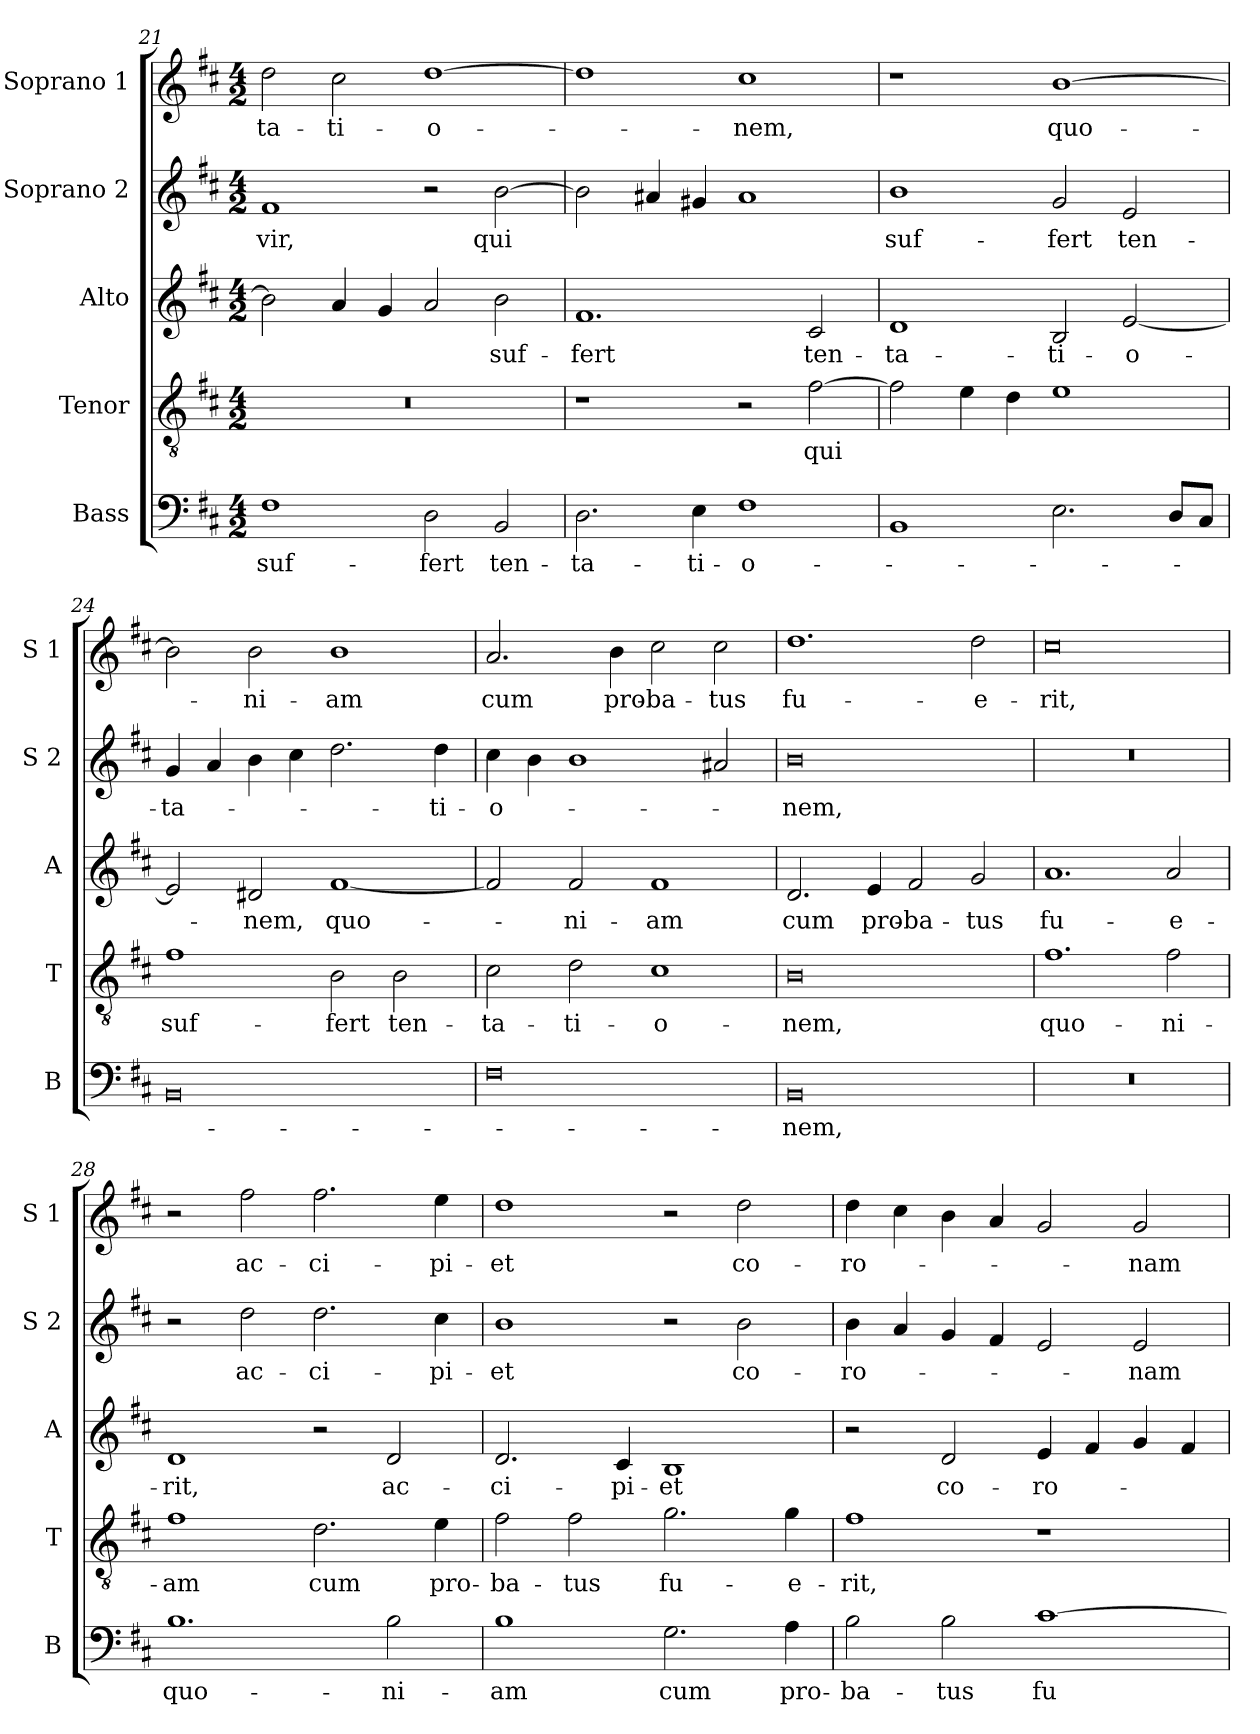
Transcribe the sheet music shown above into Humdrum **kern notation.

**kern	**text	**kern	**text	**kern	**text	**kern	**text	**kern	**text
*part5	*part5	*part4	*part4	*part3	*part3	*part2	*part2	*part1	*part1
*staff5	*staff5	*staff4	*staff4	*staff3	*staff3	*staff2	*staff2	*staff1	*staff1
*I"Bass	*	*I"Tenor	*	*I"Alto	*	*I"Soprano 2	*	*I"Soprano 1	*
*I'B	*	*I'T	*	*I'A	*	*I'S 2	*	*I'S 1	*
*clefF4	*	*clefGv2	*	*clefG2	*	*clefG2	*	*clefG2	*
*k[f#c#]	*	*k[f#c#]	*	*k[f#c#]	*	*k[f#c#]	*	*k[f#c#]	*
*D:	*	*D:	*	*D:	*	*D:	*	*D:	*
*M4/2	*	*M4/2	*	*M4/2	*	*M4/2	*	*M4/2	*
=21	=21	=21	=21	=21	=21	=21	=21	=21	=21
!	!LO:LY:b	!	!	!	!	!	!LO:LY:b	!	!LO:LY:b
1F#	suf-	0r	.	2b\]	.	1f#	vir,	2dd\	-ta-
!	!	!	!	!	!	!	!	!	!LO:LY:b
.	.	.	.	4a/	.	.	.	2cc#\	-ti-
.	.	.	.	4g/	.	.	.	.	.
!	!LO:LY:b	!	!	!	!	!	!	!	!LO:LY:b
2D\	-fert	.	.	2a/	.	2r	.	[1dd	-o-
!	!LO:LY:b	!	!	!	!LO:LY:b	!	!LO:LY:b	!	!
2BB/	ten-	.	.	2b\	suf-	[2b\	qui	.	.
=22	=22	=22	=22	=22	=22	=22	=22	=22	=22
!	!LO:LY:b	!	!	!	!LO:LY:b	!	!	!	!
2.D\	-ta-	1r	.	1.f#	-fert	2b\]	.	1dd]	.
.	.	.	.	.	.	4a#X/	.	.	.
!	!LO:LY:b	!	!	!	!	!	!	!	!
4E\	-ti-	.	.	.	.	4g#X/	.	.	.
!	!LO:LY:b	!	!	!	!	!	!	!	!LO:LY:b
1F#	-o-	2r	.	.	.	1a#	.	1cc#	-nem,
!	!	!	!LO:LY:b	!	!LO:LY:b	!	!	!	!
.	.	[2f#\	qui	2c#/	ten-	.	.	.	.
=23	=23	=23	=23	=23	=23	=23	=23	=23	=23
!	!	!	!	!	!LO:LY:b	!	!LO:LY:b	!	!
1BB	.	2f#\]	.	1d	-ta-	1b	suf-	1r	.
.	.	4e\	.	.	.	.	.	.	.
.	.	4d\	.	.	.	.	.	.	.
!	!	!	!	!	!LO:LY:b	!	!LO:LY:b	!	!LO:LY:b
2.E\	.	1e	.	2B/	-ti-	2g/	-fert	[1b	quo-
!	!	!	!	!	!LO:LY:b	!	!LO:LY:b	!	!
.	.	.	.	[2e/	-o-	2e/	ten-	.	.
8D/L	.	.	.	.	.	.	.	.	.
8C#/J	.	.	.	.	.	.	.	.	.
=24	=24	=24	=24	=24	=24	=24	=24	=24	=24
!	!	!	!LO:LY:b	!	!	!	!LO:LY:b	!	!
0BB	.	1f#	suf-	2e/]	.	4g/	-ta-	2b\]	.
.	.	.	.	.	.	4a/	.	.	.
!	!	!	!	!	!LO:LY:b	!	!	!	!LO:LY:b
.	.	.	.	2d#X/	-nem,	4b\	.	2b\	-ni-
.	.	.	.	.	.	4cc#\	.	.	.
!	!	!	!LO:LY:b	!	!LO:LY:b	!	!	!	!LO:LY:b
.	.	2B\	-fert	[1f#	quo-	2.dd\	.	1b	-am
!	!	!	!LO:LY:b	!	!	!	!	!	!
.	.	2B\	ten-	.	.	.	.	.	.
!	!	!	!	!	!	!	!LO:LY:b	!	!
.	.	.	.	.	.	4dd\	-ti-	.	.
!!LO:LB:g=z
=25	=25	=25	=25	=25	=25	=25	=25	=25	=25
!	!	!	!LO:LY:b	!	!	!	!LO:LY:b	!	!LO:LY:b
0F#	.	2c#\	-ta-	2f#/]	.	4cc#\	-o-	2.a/	cum
.	.	.	.	.	.	4b\	.	.	.
!	!	!	!LO:LY:b	!	!LO:LY:b	!	!	!	!
.	.	2d\	-ti-	2f#/	-ni-	1b	.	.	.
!	!	!	!	!	!	!	!	!	!LO:LY:b
.	.	.	.	.	.	.	.	4b\	pro-
!	!	!	!LO:LY:b	!	!LO:LY:b	!	!	!	!LO:LY:b
.	.	1c#	-o-	1f#	-am	.	.	2cc#\	-ba-
!	!	!	!	!	!	!	!	!	!LO:LY:b
.	.	.	.	.	.	2a#X/	.	2cc#\	-tus
=26	=26	=26	=26	=26	=26	=26	=26	=26	=26
!	!LO:LY:b	!	!LO:LY:b	!	!LO:LY:b	!	!LO:LY:b	!	!LO:LY:b
0BB	-nem,	0B	-nem,	2.d/	cum	0b	-nem,	1.dd	fu-
!	!	!	!	!	!LO:LY:b	!	!	!	!
.	.	.	.	4e/	pro-	.	.	.	.
!	!	!	!	!	!LO:LY:b	!	!	!	!
.	.	.	.	2f#/	-ba-	.	.	.	.
!	!	!	!	!	!LO:LY:b	!	!	!	!LO:LY:b
.	.	.	.	2g/	-tus	.	.	2dd\	-e-
=27	=27	=27	=27	=27	=27	=27	=27	=27	=27
!	!	!	!LO:LY:b	!	!LO:LY:b	!	!	!	!LO:LY:b
0r	.	1.f#	quo-	1.a	fu-	0r	.	0cc#	-rit,
!	!	!	!LO:LY:b	!	!LO:LY:b	!	!	!	!
.	.	2f#\	-ni-	2a/	-e-	.	.	.	.
=28	=28	=28	=28	=28	=28	=28	=28	=28	=28
!	!LO:LY:b	!	!LO:LY:b	!	!LO:LY:b	!	!	!	!
1.B	quo-	1f#	-am	1d	-rit,	2r	.	2r	.
!	!	!	!	!	!	!	!LO:LY:b	!	!LO:LY:b
.	.	.	.	.	.	2dd\	ac-	2ff#\	ac-
!	!	!	!LO:LY:b	!	!	!	!LO:LY:b	!	!LO:LY:b
.	.	2.d\	cum	2r	.	2.dd\	-ci-	2.ff#\	-ci-
!	!LO:LY:b	!	!	!	!LO:LY:b	!	!	!	!
2B\	-ni-	.	.	2d/	ac-	.	.	.	.
!	!	!	!LO:LY:b	!	!	!	!LO:LY:b	!	!LO:LY:b
.	.	4e\	pro-	.	.	4cc#\	-pi-	4ee\	-pi-
=29	=29	=29	=29	=29	=29	=29	=29	=29	=29
!	!LO:LY:b	!	!LO:LY:b	!	!LO:LY:b	!	!LO:LY:b	!	!LO:LY:b
1B	-am	2f#\	-ba-	2.d/	-ci-	1b	-et	1dd	-et
!	!	!	!LO:LY:b	!	!	!	!	!	!
.	.	2f#\	-tus	.	.	.	.	.	.
!	!	!	!	!	!LO:LY:b	!	!	!	!
.	.	.	.	4c#/	-pi-	.	.	.	.
!	!LO:LY:b	!	!LO:LY:b	!	!LO:LY:b	!	!	!	!
2.G\	cum	2.g\	fu-	1B	-et	2r	.	2r	.
!	!	!	!	!	!	!	!LO:LY:b	!	!LO:LY:b
.	.	.	.	.	.	2b\	co-	2dd\	co-
!	!LO:LY:b	!	!LO:LY:b	!	!	!	!	!	!
4A\	pro-	4g\	-e-	.	.	.	.	.	.
=30	=30	=30	=30	=30	=30	=30	=30	=30	=30
!	!LO:LY:b	!	!LO:LY:b	!	!	!	!LO:LY:b	!	!LO:LY:b
2B\	-ba-	1f#	-rit,	2r	.	4b\	-ro-	4dd\	-ro-
.	.	.	.	.	.	4a/	.	4cc#\	.
!	!LO:LY:b	!	!	!	!LO:LY:b	!	!	!	!
2B\	-tus	.	.	2d/	co-	4g/	.	4b\	.
.	.	.	.	.	.	4f#/	.	4a/	.
!	!LO:LY:b	!	!	!	!LO:LY:b	!	!	!	!
[1c#	fu-	1r	.	4e/	-ro-	2e/	.	2g/	.
.	.	.	.	4f#/	.	.	.	.	.
!	!	!	!	!	!	!	!LO:LY:b	!	!LO:LY:b
.	.	.	.	4g/	.	2e/	-nam	2g/	-nam
.	.	.	.	4f#/	.	.	.	.	.
=	=	=	=	=	=	=	=	=	=
*-	*-	*-	*-	*-	*-	*-	*-	*-	*-
